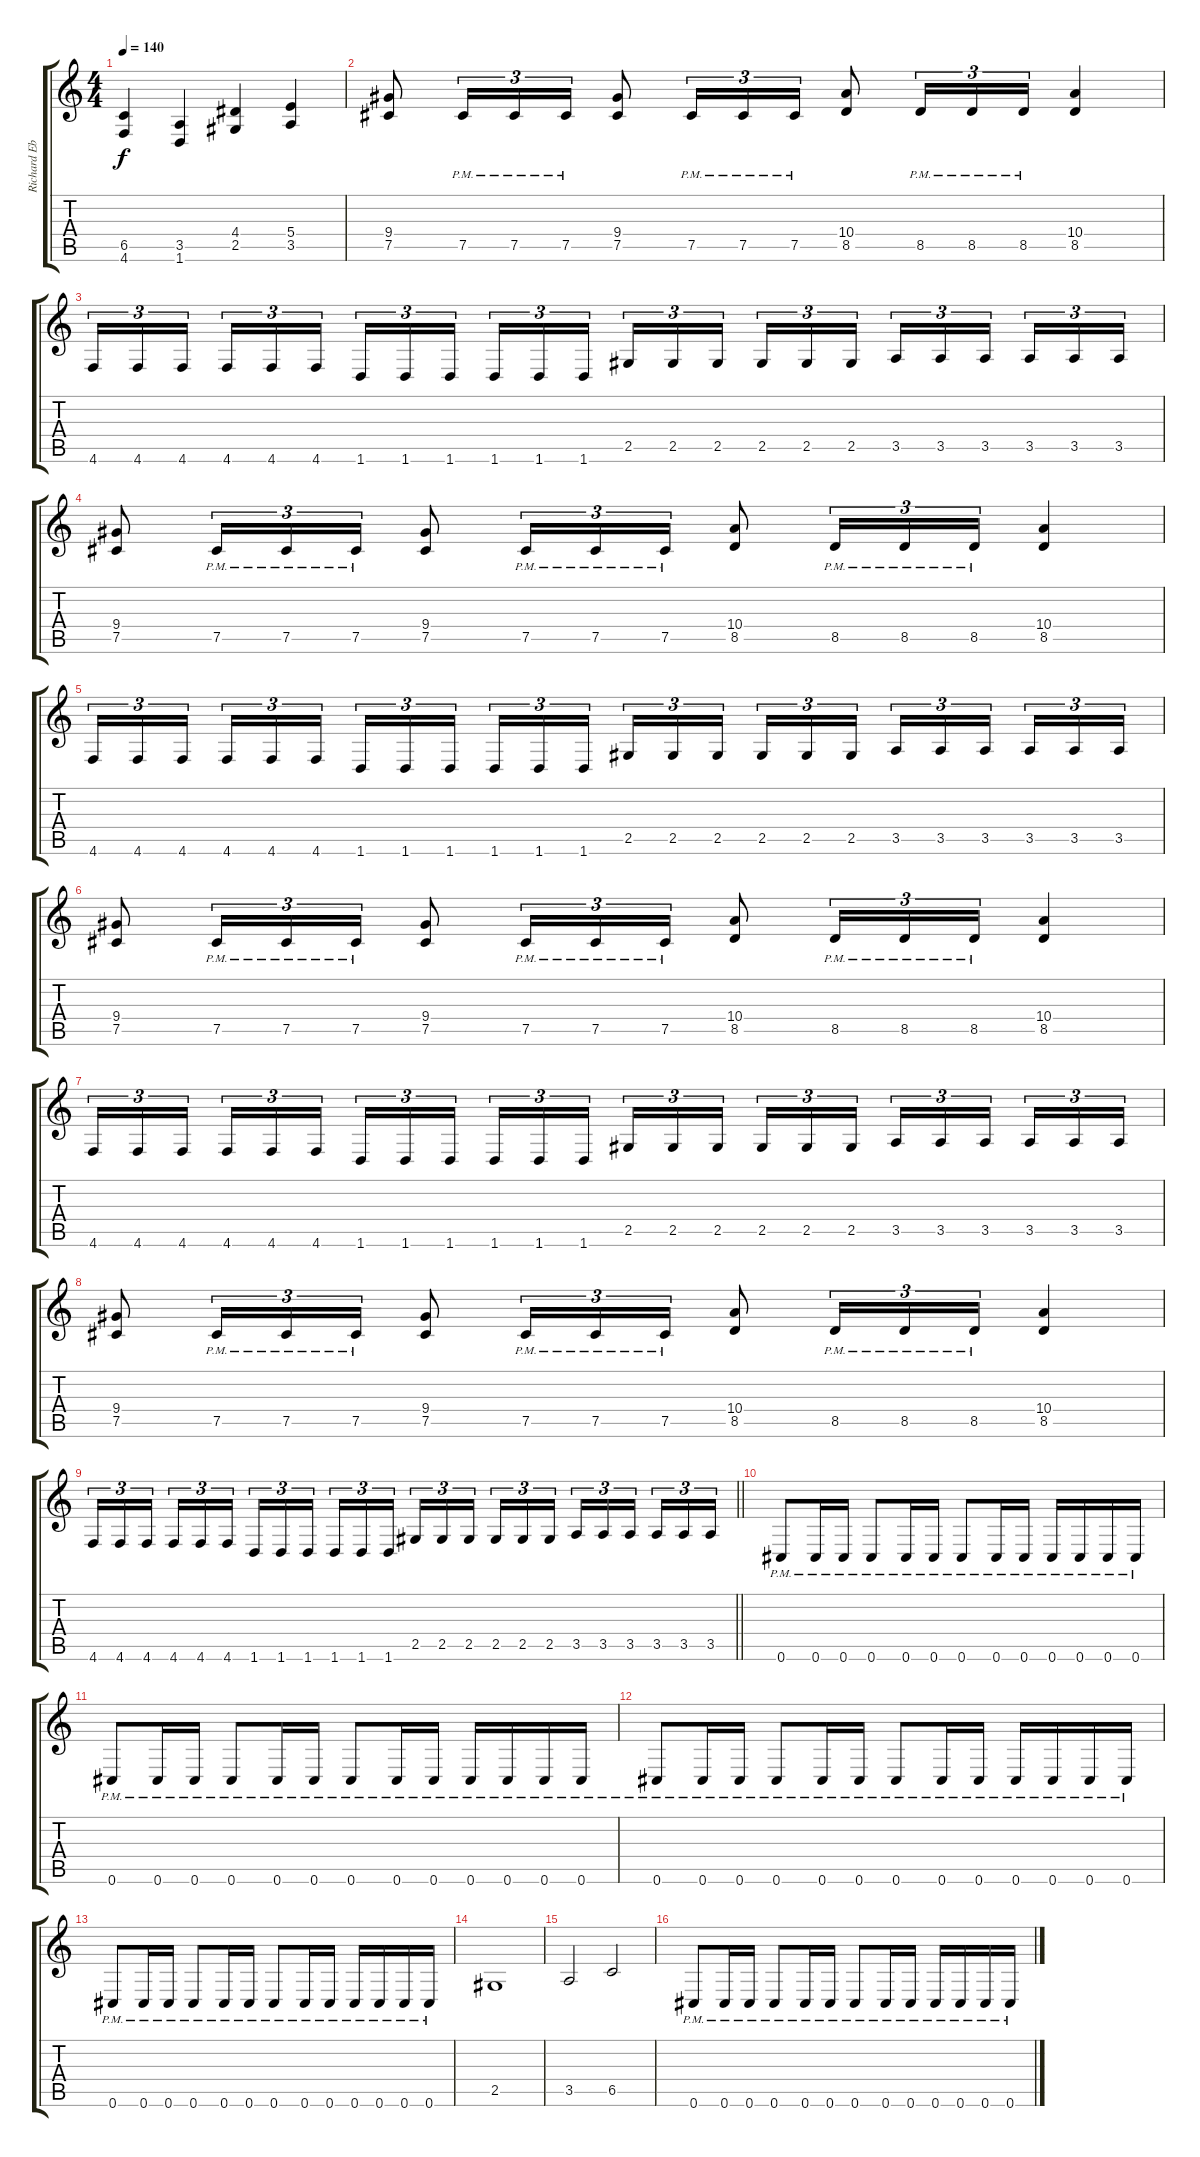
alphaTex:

\track ("Richard Ebisch (Lead)" "Richard Eb") {instrument distortionguitar}
\staff {score tabs}
\tuning (Db4 Ab3 E3 B2 Gb2 Db2) {hide}
\ts (4 4)
\tempo 140
\clef g2
\ks c
(6.5 4.6).4{dy f} (3.5 1.6).4 (4.4 2.5).4 (5.4 3.5).4 |
(9.4 7.5).8 7.5{pm}.16{tu (3 2)} 7.5{pm}.16{tu (3 2)} 7.5{pm}.16{tu (3 2)} (9.4 7.5).8 7.5{pm}.16{tu (3 2)} 7.5{pm}.16{tu (3 2)} 7.5{pm}.16{tu (3 2)} (10.4 8.5).8 8.5{pm}.16{tu (3 2)} 8.5{pm}.16{tu (3 2)} 8.5{pm}.16{tu (3 2)} (10.4 8.5).4 |
4.6.16{tu (3 2)} 4.6.16{tu (3 2)} 4.6.16{tu (3 2) beam splitsecondary} 4.6.16{tu (3 2)} 4.6.16{tu (3 2)} 4.6.16{tu (3 2)} 1.6.16{tu (3 2)} 1.6.16{tu (3 2)} 1.6.16{tu (3 2) beam splitsecondary} 1.6.16{tu (3 2)} 1.6.16{tu (3 2)} 1.6.16{tu (3 2)} 2.5.16{tu (3 2)} 2.5.16{tu (3 2)} 2.5.16{tu (3 2) beam splitsecondary} 2.5.16{tu (3 2)} 2.5.16{tu (3 2)} 2.5.16{tu (3 2)} 3.5.16{tu (3 2)} 3.5.16{tu (3 2)} 3.5.16{tu (3 2) beam splitsecondary} 3.5.16{tu (3 2)} 3.5.16{tu (3 2)} 3.5.16{tu (3 2)} |
(9.4 7.5).8 7.5{pm}.16{tu (3 2)} 7.5{pm}.16{tu (3 2)} 7.5{pm}.16{tu (3 2)} (9.4 7.5).8 7.5{pm}.16{tu (3 2)} 7.5{pm}.16{tu (3 2)} 7.5{pm}.16{tu (3 2)} (10.4 8.5).8 8.5{pm}.16{tu (3 2)} 8.5{pm}.16{tu (3 2)} 8.5{pm}.16{tu (3 2)} (10.4 8.5).4 |
4.6.16{tu (3 2)} 4.6.16{tu (3 2)} 4.6.16{tu (3 2) beam splitsecondary} 4.6.16{tu (3 2)} 4.6.16{tu (3 2)} 4.6.16{tu (3 2)} 1.6.16{tu (3 2)} 1.6.16{tu (3 2)} 1.6.16{tu (3 2) beam splitsecondary} 1.6.16{tu (3 2)} 1.6.16{tu (3 2)} 1.6.16{tu (3 2)} 2.5.16{tu (3 2)} 2.5.16{tu (3 2)} 2.5.16{tu (3 2) beam splitsecondary} 2.5.16{tu (3 2)} 2.5.16{tu (3 2)} 2.5.16{tu (3 2)} 3.5.16{tu (3 2)} 3.5.16{tu (3 2)} 3.5.16{tu (3 2) beam splitsecondary} 3.5.16{tu (3 2)} 3.5.16{tu (3 2)} 3.5.16{tu (3 2)} |
(9.4 7.5).8 7.5{pm}.16{tu (3 2)} 7.5{pm}.16{tu (3 2)} 7.5{pm}.16{tu (3 2)} (9.4 7.5).8 7.5{pm}.16{tu (3 2)} 7.5{pm}.16{tu (3 2)} 7.5{pm}.16{tu (3 2)} (10.4 8.5).8 8.5{pm}.16{tu (3 2)} 8.5{pm}.16{tu (3 2)} 8.5{pm}.16{tu (3 2)} (10.4 8.5).4 |
4.6.16{tu (3 2)} 4.6.16{tu (3 2)} 4.6.16{tu (3 2) beam splitsecondary} 4.6.16{tu (3 2)} 4.6.16{tu (3 2)} 4.6.16{tu (3 2)} 1.6.16{tu (3 2)} 1.6.16{tu (3 2)} 1.6.16{tu (3 2) beam splitsecondary} 1.6.16{tu (3 2)} 1.6.16{tu (3 2)} 1.6.16{tu (3 2)} 2.5.16{tu (3 2)} 2.5.16{tu (3 2)} 2.5.16{tu (3 2) beam splitsecondary} 2.5.16{tu (3 2)} 2.5.16{tu (3 2)} 2.5.16{tu (3 2)} 3.5.16{tu (3 2)} 3.5.16{tu (3 2)} 3.5.16{tu (3 2) beam splitsecondary} 3.5.16{tu (3 2)} 3.5.16{tu (3 2)} 3.5.16{tu (3 2)} |
(9.4 7.5).8 7.5{pm}.16{tu (3 2)} 7.5{pm}.16{tu (3 2)} 7.5{pm}.16{tu (3 2)} (9.4 7.5).8 7.5{pm}.16{tu (3 2)} 7.5{pm}.16{tu (3 2)} 7.5{pm}.16{tu (3 2)} (10.4 8.5).8 8.5{pm}.16{tu (3 2)} 8.5{pm}.16{tu (3 2)} 8.5{pm}.16{tu (3 2)} (10.4 8.5).4 |
\barLineRight lightlight
4.6.16{tu (3 2)} 4.6.16{tu (3 2)} 4.6.16{tu (3 2) beam splitsecondary} 4.6.16{tu (3 2)} 4.6.16{tu (3 2)} 4.6.16{tu (3 2)} 1.6.16{tu (3 2)} 1.6.16{tu (3 2)} 1.6.16{tu (3 2) beam splitsecondary} 1.6.16{tu (3 2)} 1.6.16{tu (3 2)} 1.6.16{tu (3 2)} 2.5.16{tu (3 2)} 2.5.16{tu (3 2)} 2.5.16{tu (3 2) beam splitsecondary} 2.5.16{tu (3 2)} 2.5.16{tu (3 2)} 2.5.16{tu (3 2)} 3.5.16{tu (3 2)} 3.5.16{tu (3 2)} 3.5.16{tu (3 2) beam splitsecondary} 3.5.16{tu (3 2)} 3.5.16{tu (3 2)} 3.5.16{tu (3 2)} |
0.6{pm}.8 0.6{pm}.16 0.6{pm}.16 0.6{pm}.8 0.6{pm}.16 0.6{pm}.16 0.6{pm}.8 0.6{pm}.16 0.6{pm}.16 0.6{pm}.16 0.6{pm}.16 0.6{pm}.16 0.6{pm}.16 |
0.6{pm}.8 0.6{pm}.16 0.6{pm}.16 0.6{pm}.8 0.6{pm}.16 0.6{pm}.16 0.6{pm}.8 0.6{pm}.16 0.6{pm}.16 0.6{pm}.16 0.6{pm}.16 0.6{pm}.16 0.6{pm}.16 |
0.6{pm}.8 0.6{pm}.16 0.6{pm}.16 0.6{pm}.8 0.6{pm}.16 0.6{pm}.16 0.6{pm}.8 0.6{pm}.16 0.6{pm}.16 0.6{pm}.16 0.6{pm}.16 0.6{pm}.16 0.6{pm}.16 |
0.6{pm}.8 0.6{pm}.16 0.6{pm}.16 0.6{pm}.8 0.6{pm}.16 0.6{pm}.16 0.6{pm}.8 0.6{pm}.16 0.6{pm}.16 0.6{pm}.16 0.6{pm}.16 0.6{pm}.16 0.6{pm}.16 |
2.5.1 |
3.5.2 6.5.2 |
0.6{pm}.8 0.6{pm}.16 0.6{pm}.16 0.6{pm}.8 0.6{pm}.16 0.6{pm}.16 0.6{pm}.8 0.6{pm}.16 0.6{pm}.16 0.6{pm}.16 0.6{pm}.16 0.6{pm}.16 0.6{pm}.16
